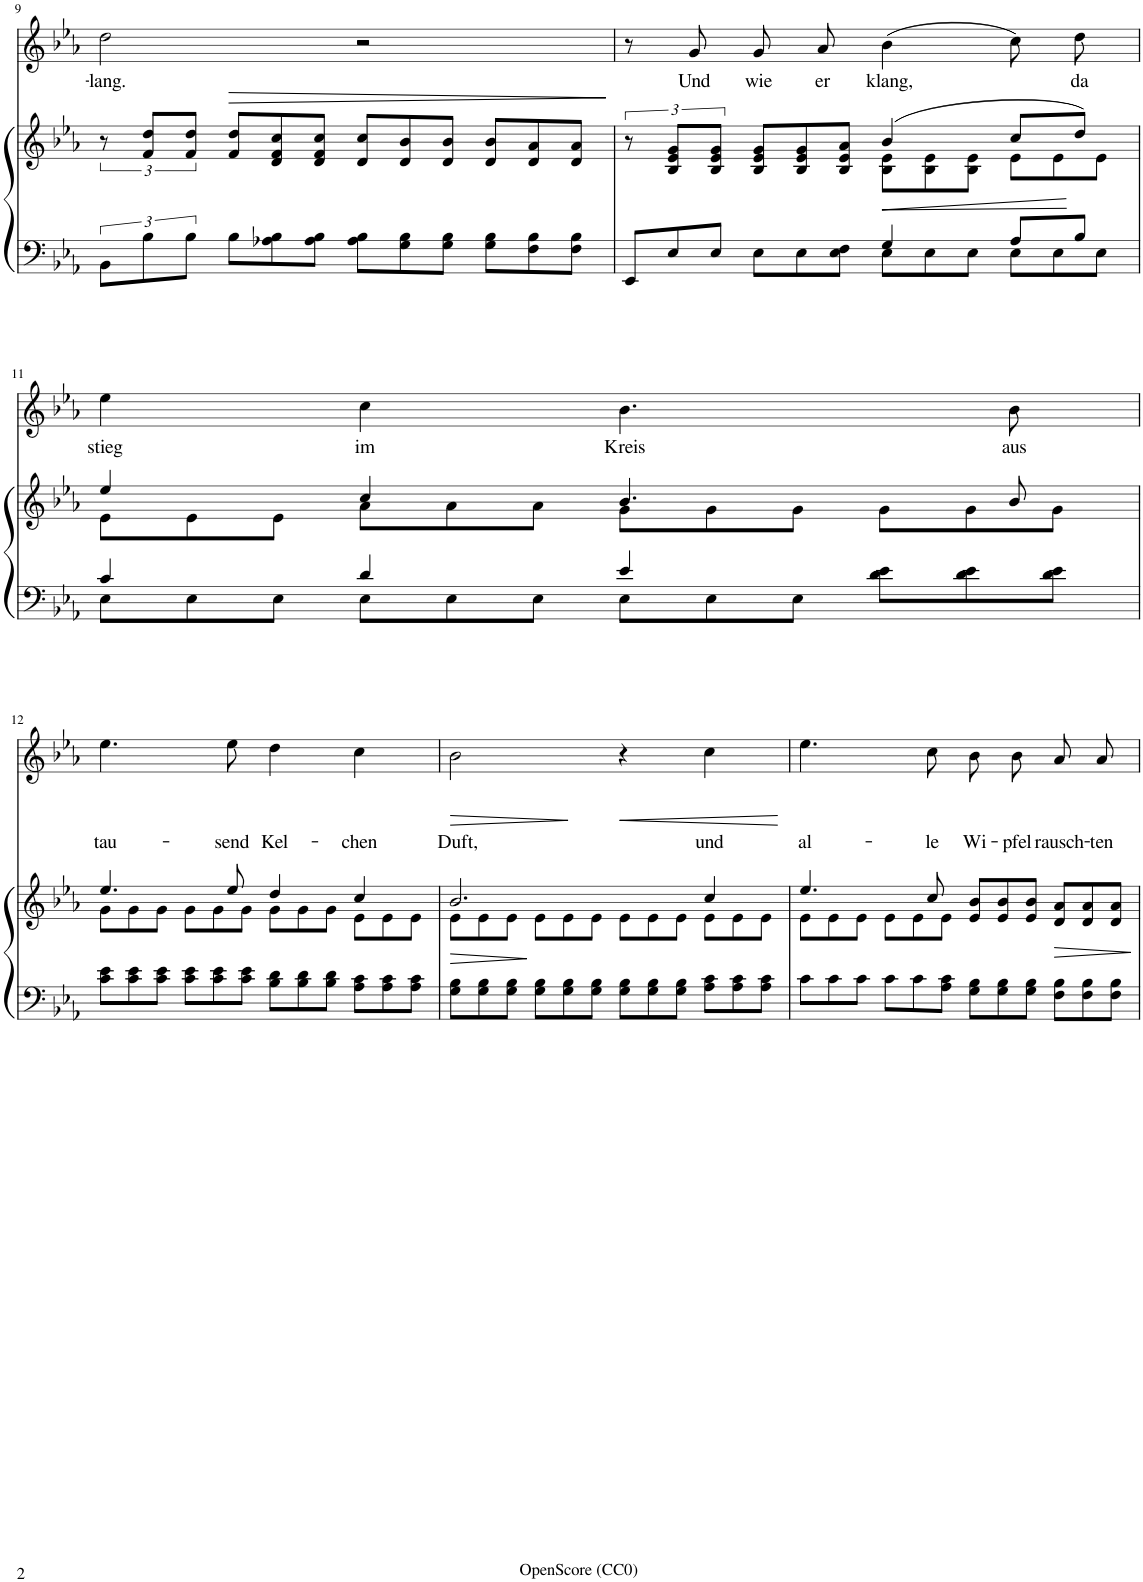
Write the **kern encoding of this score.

**kern	**kern	**dynam	**kern	**text	**dynam
*part2	*part2	*part2	*part1	*part1	*part1
*staff3	*staff2	*staff2/3	*staff1	*staff1	*staff1
*I"Piano	*	*	*I"Voice	*	*
*I'Pno	*	*	*	*	*
!!LO:PB:g=z
*clefF4	*clefG2	*	*clefG2	*	*
*k[b-e-a-]	*k[b-e-a-]	*	*k[b-e-a-]	*	*
*M4/4	*M4/4	*	*M4/4	*	*
*met(c)	*met(c)	*	*met(c)	*	*
=9	=9	=9	=9	=9	=9
*^	*	*	*	*	*
!	!	!	!	!	!LO:LY:b	!
1ryy	12BB-\L	12r	.	2dd\	-lang.	.
.	12B-\	12f/ 12dd/L	.	.	.	.
.	12B-\J	12f/ 12dd/J	.	.	.	.
*	*Xbrackettup	*Xbrackettup	*	*	*	*
!	!	!	!LO:HP:b	!	!	!
.	12B-\L	12f/ 12dd/L	>	.	.	.
.	12A-X\ 12B-\	12d/ 12f/ 12cc/	.	.	.	.
.	12A-\ 12B-\J	12d/ 12f/ 12cc/J	.	.	.	.
.	12A-\ 12B-\L	12d/ 12cc/L	.	2r	.	.
.	12G\ 12B-\	12d/ 12b-/	.	.	.	.
.	12G\ 12B-\J	12d/ 12b-/J	.	.	.	.
.	12G\ 12B-\L	12d/ 12b-/L	.	.	.	.
.	12F\ 12B-\	12d/ 12a-/	.	.	.	.
.	12F\ 12B-\J	12d/ 12a-/J	.	.	.	.
*v	*v	*	*	*	*	*
.	.	]	.	.	.
=10	=10	=10	=10	=10	=10
*^	*	*	*	*	*
*	*	*brackettup	*	*	*	*
*	*	*^	*	*	*	*
2ryy	12EE-/L	12r	2ryy	.	8r	.	.
.	12E-/	12B-/ 12e-/ 12g/L	.	.	.	.	.
!	!	!	!	!	!	!LO:LY:b	!
.	.	.	.	.	8g/	Und	.
.	12E-/J	12B-/ 12e-/ 12g/J	.	.	.	.	.
*	*	*Xbrackettup	*	*	*	*	*
!	!	!	!	!	!	!LO:LY:b	!
.	12E-\L	12B-/ 12e-/ 12g/L	.	.	8g/L	wie	.
.	12E-\	12B-/ 12e-/ 12g/	.	.	.	.	.
!	!	!	!	!	!	!LO:LY:b	!
.	.	.	.	.	8a-/J	er	.
.	12E-\ 12F\J	12B-/ 12e-/ 12a-/J	.	.	.	.	.
!	!	!	!	!LO:HP:b	!	!LO:LY:b	!
4G/	12E-\L	(4b-/	12B-\ 12e-\L	<	(4b-\	klang,	.
.	12E-\	.	12B-\ 12e-\	.	.	.	.
.	12E-\J	.	12B-\ 12e-\J	.	.	.	.
8A-/L	12E-\L	8cc/L	12e-\L	.	8cc\L)	.	.
.	12E-\	.	12e-\	.	.	.	.
!	!	!	!	!	!	!LO:LY:b	!
8B-/J	.	8dd/J)	.	[	8dd\J	da	.
.	12E-\J	.	12e-\J	.	.	.	.
!!LO:LB:g=z
=11	=11	=11	=11	=11	=11	=11	=11
!	!	!	!	!	!	!LO:LY:b	!
4c/	12E-\L	4ee-/	12e-\L	.	4ee-\	stieg	.
.	12E-\	.	12e-\	.	.	.	.
.	12E-\J	.	12e-\J	.	.	.	.
!	!	!	!	!	!	!LO:LY:b	!
4d/	12E-\L	4cc/	12a-\L	.	4cc\	im	.
.	12E-\	.	12a-\	.	.	.	.
.	12E-\J	.	12a-\J	.	.	.	.
!	!	!	!	!	!	!LO:LY:b	!
4e-/	12E-\L	4.b-/	12g\L	.	4.b-\	Kreis	.
.	12E-\	.	12g\	.	.	.	.
.	12E-\J	.	12g\J	.	.	.	.
4ryy	12d\ 12e-\L	.	12g\L	.	.	.	.
.	12d\ 12e-\	.	12g\	.	.	.	.
!	!	!	!	!	!	!LO:LY:b	!
.	.	8b-/	.	.	8b-\	aus	.
.	12d\ 12e-\J	.	12g\J	.	.	.	.
!!LO:LB:g=z
=12	=12	=12	=12	=12	=12	=12	=12
!	!	!	!	!	!	!LO:LY:b	!
1ryy	12c\ 12e-\L	4.ee-/	12g\L	.	4.ee-\	tau-	.
.	12c\ 12e-\	.	12g\	.	.	.	.
.	12c\ 12e-\J	.	12g\J	.	.	.	.
.	12c\ 12e-\L	.	12g\L	.	.	.	.
.	12c\ 12e-\	.	12g\	.	.	.	.
!	!	!	!	!	!	!LO:LY:b	!
.	.	8ee-/	.	.	8ee-\	-send	.
.	12c\ 12e-\J	.	12g\J	.	.	.	.
!	!	!	!	!	!	!LO:LY:b	!
.	12B-\ 12d\L	4dd/	12g\L	.	4dd\	Kel-	.
.	12B-\ 12d\	.	12g\	.	.	.	.
.	12B-\ 12d\J	.	12g\J	.	.	.	.
!	!	!	!	!	!	!LO:LY:b	!
.	12A-\ 12c\L	4cc/	12e-\L	.	4cc\	-chen	.
.	12A-\ 12c\	.	12e-\	.	.	.	.
.	12A-\ 12c\J	.	12e-\J	.	.	.	.
=13	=13	=13	=13	=13	=13	=13	=13
!	!	!	!	!LO:HP:b	!	!LO:LY:b	!LO:HP:b
1ryy	12G\ 12B-\L	2.b-/	12e-\L	>	2b-\	Duft,	>
.	12G\ 12B-\	.	12e-\	.	.	.	.
.	12G\ 12B-\J	.	12e-\J	.	.	.	.
.	12G\ 12B-\L	.	12e-\L	]	.	.	.
.	12G\ 12B-\	.	12e-\	.	.	.	.
.	12G\ 12B-\J	.	12e-\J	.	.	.	.
!	!	!	!	!	!	!	!LO:HP:n=1:b
.	12G\ 12B-\L	.	12e-\L	.	4r	.	] <
.	12G\ 12B-\	.	12e-\	.	.	.	.
.	12G\ 12B-\J	.	12e-\J	.	.	.	.
!	!	!	!	!	!	!LO:LY:b	!
.	12A-\ 12c\L	4cc/	12e-\L	.	4cc\	und	.
.	12A-\ 12c\	.	12e-\	.	.	.	.
.	12A-\ 12c\J	.	12e-\J	.	.	.	.
*v	*v	*	*	*	*	*	*
*	*v	*v	*	*	*	*
.	.	.	.	.	[
=14	=14	=14	=14	=14	=14
*^	*^	*	*	*	*
!	!	!	!	!	!	!LO:LY:b	!
1ryy	12c\L	4.ee-/	12e-\L	.	4.ee-\	al-	.
.	12c\	.	12e-\	.	.	.	.
.	12c\J	.	12e-\J	.	.	.	.
.	12c\L	.	12e-\L	.	.	.	.
.	12c\	.	12e-\	.	.	.	.
!	!	!	!	!	!	!LO:LY:b	!
.	.	8cc/	.	.	8cc\	-le	.
.	12A-\ 12c\J	.	12e-\J	.	.	.	.
!	!	!	!	!	!	!LO:LY:b	!
.	12G\ 12B-\L	2ryy	12e-/ 12b-/L	.	8b-\L	Wi-	.
.	12G\ 12B-\	.	12e-/ 12b-/	.	.	.	.
!	!	!	!	!	!	!LO:LY:b	!
.	.	.	.	.	8b-\J	-pfel	.
.	12G\ 12B-\J	.	12e-/ 12b-/J	.	.	.	.
!	!	!	!	!	!	!LO:LY:b	!
.	12F\ 12B-\L	.	12d/ 12a-/L	.	8a-/L	rausch-	.
.	12F\ 12B-\	.	12d/ 12a-/	.	.	.	.
!	!	!	!	!	!	!LO:LY:b	!
.	.	.	.	.	8a-/J	-ten	.
.	12F\ 12B-\J	.	12d/ 12a-/J	.	.	.	.
*v	*v	*	*	*	*	*	*
*	*v	*v	*	*	*	*
=	=	=	=	=	=
*-	*-	*-	*-	*-	*-
